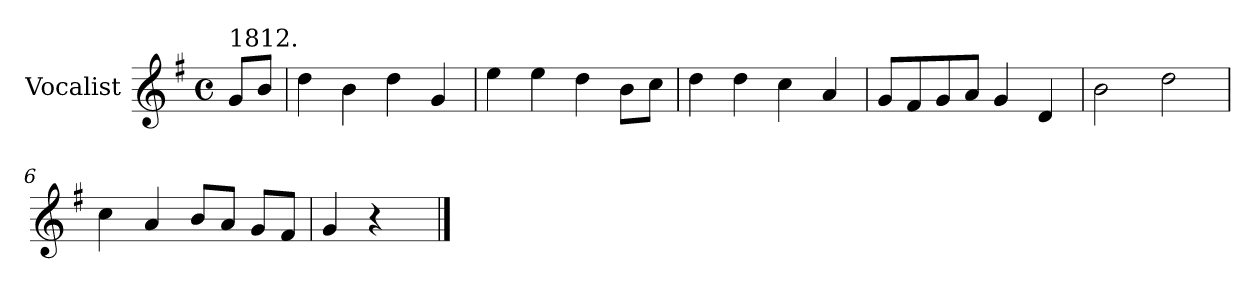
**kern
*part1
*staff1
*I"Vocalist
*k[f#]
*G:
*M4/4
*met(c)
=
!LO:TX:a:t=1812.
8gL
8bJ
=1
4dd
4b
4dd
4g
=2
4ee
4ee
4dd
8bL
8ccJ
=3
4dd
4dd
4cc
4a
=4
8gL
8f#
8g
8aJ
4g
4d
=5
2b
2dd
=6
4cc
4a
8bL
8aJ
8gL
8f#J
=7
4g
!LO:N:vis=4
2r
==
*-
